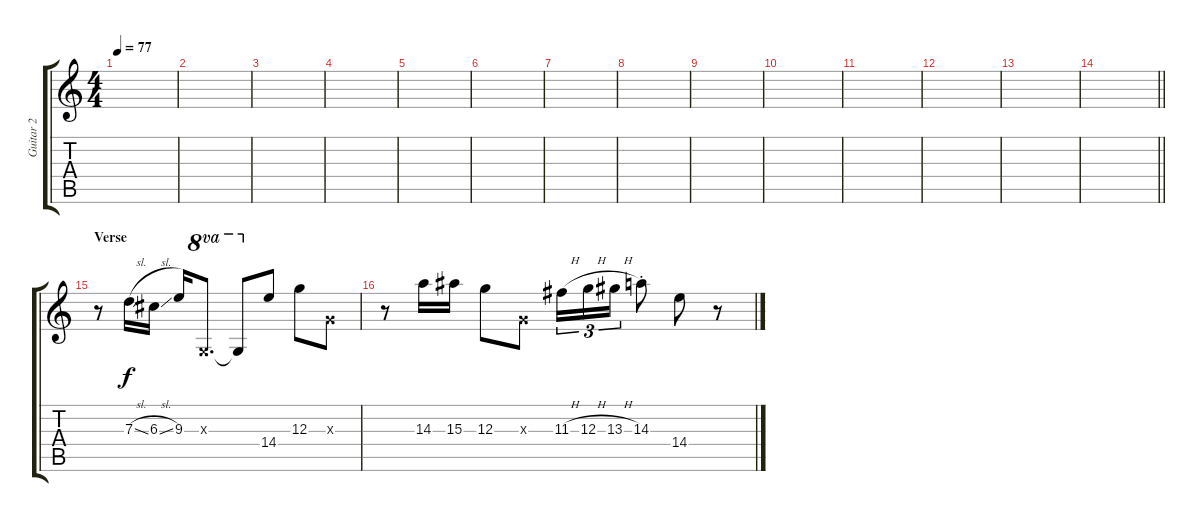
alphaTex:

\track ("Guitar 2" "Guitar 2") {instrument distortionguitar}
\staff {score tabs}
\tuning (E4 B3 G3 D3 A2 E2) {hide}
\ts (4 4)
\tempo 77
\clef g2
\ks c
|
|
|
|
|
|
|
|
|
|
|
|
|
\barLineRight lightlight
|
\section ("" "Verse")
r.8 7.3{sl}.16 6.3{sl}.16 9.3.16 0.3{x}.8{d ot 8va} 0.3{t}.8{ot 8va} 14.4.8 12.3.8 0.3{x}.8 |
r.8 14.3.16 15.3.16 12.3.8 0.3{x}.8 11.3{h}.16{tu (3 2)} 12.3{h}.16{tu (3 2)} 13.3{h}.16{tu (3 2)} 14.3{st}.8 14.4.8 r.8
